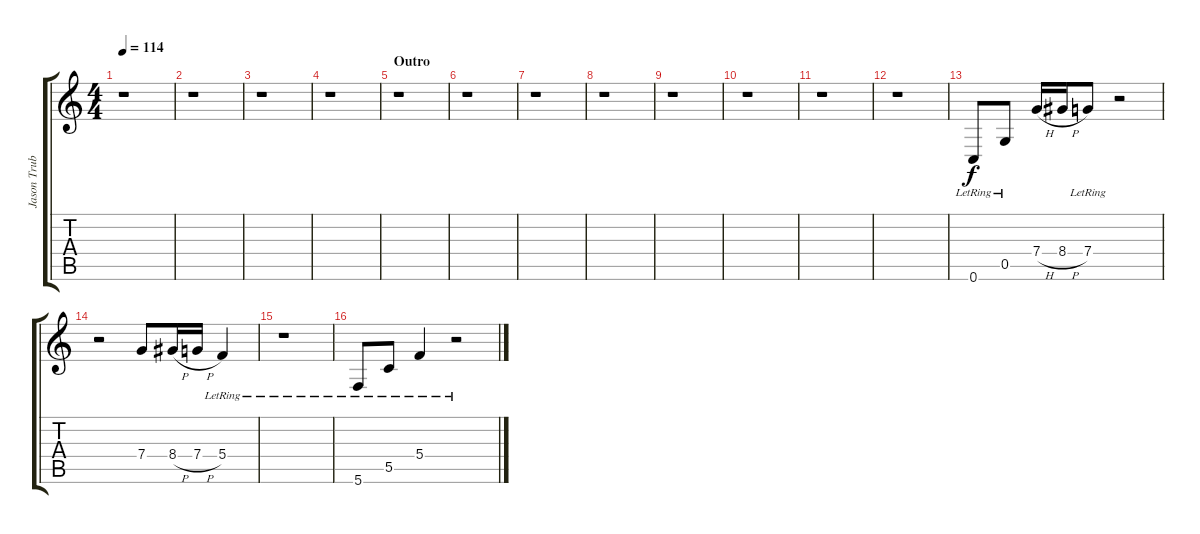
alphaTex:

\track ("Jason Trubi - Clean Guitar " "Jason Trub") {instrument electricguitarclean}
\staff {score tabs}
\tuning (D4 A3 F3 C3 G2 C2) {hide}
\ts (4 4)
\tempo 114
\clef g2
\ks c
r.1{dy f} |
r.1 |
r.1 |
r.1 |
\section ("" "Outro")
r.1 |
r.1 |
r.1 |
r.1 |
r.1 |
r.1 |
r.1 |
r.1 |
0.6{lr}.8 0.5{lr}.8 7.4{h}.16 8.4{h}.16 7.4{lr}.8 r.2 |
r.2 7.4.8 8.4{h}.16 7.4{h}.16 5.4{lr}.4 |
r.1 |
5.6{lr}.8 5.5{lr}.8 5.4{lr}.4 r.2
